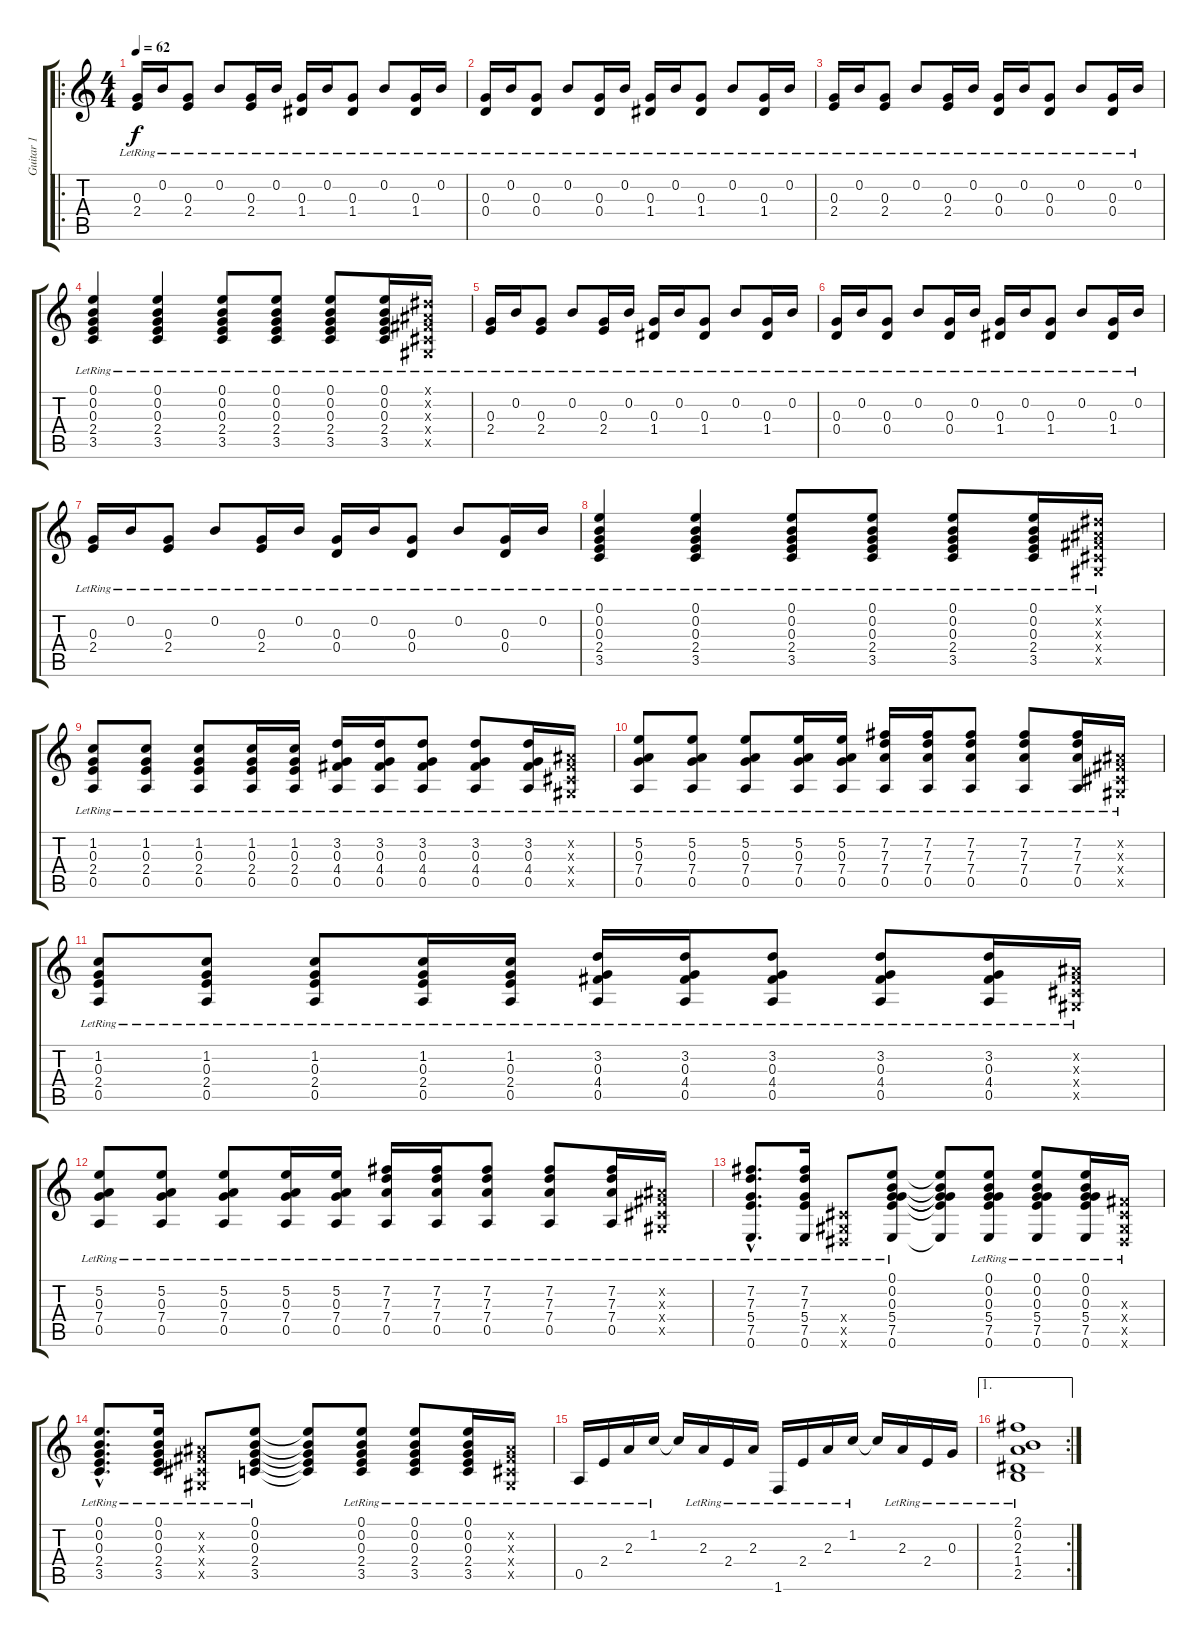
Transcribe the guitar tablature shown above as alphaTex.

\track ("Guitar 1" "Guitar 1") {instrument electricguitarclean}
\staff {score tabs}
\tuning (E4 B3 G3 D3 A2 E2) {hide}
\ro
\ts (4 4)
\tempo 62
\clef g2
\ks c
(0.3{lr} 2.4{lr}).16{dy f instrument electricguitarclean} 0.2{lr}.16 (0.3{lr} 2.4{lr}).8 0.2{lr}.8 (0.3{lr} 2.4{lr}).16 0.2{lr}.16 (0.3{lr} 1.4{lr}).16 0.2{lr}.16 (0.3{lr} 1.4{lr}).8 0.2{lr}.8 (0.3{lr} 1.4{lr}).16 0.2{lr}.16 |
(0.3{lr} 0.4{lr}).16 0.2{lr}.16 (0.3{lr} 0.4{lr}).8 0.2{lr}.8 (0.3{lr} 0.4{lr}).16 0.2{lr}.16 (0.3{lr} 1.4{lr}).16 0.2{lr}.16 (0.3{lr} 1.4{lr}).8 0.2{lr}.8 (0.3{lr} 1.4{lr}).16 0.2{lr}.16 |
(0.3{lr} 2.4{lr}).16 0.2{lr}.16 (0.3{lr} 2.4{lr}).8 0.2{lr}.8 (0.3{lr} 2.4{lr}).16 0.2{lr}.16 (0.3{lr} 0.4{lr}).16 0.2{lr}.16 (0.3{lr} 0.4{lr}).8 0.2{lr}.8 (0.3{lr} 0.4{lr}).16 0.2{lr}.16 |
(0.1{lr} 0.2{lr} 0.3{lr} 2.4{lr} 3.5{lr}).4 (0.1{lr} 0.2{lr} 0.3{lr} 2.4{lr} 3.5{lr}).4 (0.1{lr} 0.2{lr} 0.3{lr} 2.4{lr} 3.5{lr}).8 (0.1{lr} 0.2{lr} 0.3{lr} 2.4{lr} 3.5{lr}).8 (0.1{lr} 0.2{lr} 0.3{lr} 2.4{lr} 3.5{lr}).8 (0.1{lr} 0.2{lr} 0.3{lr} 2.4{lr} 3.5{lr}).16 (-1.1{lr x} -1.2{lr x} -1.3{lr x} -1.4{lr x} -1.5{lr x}).16 |
(0.3{lr} 2.4{lr}).16 0.2{lr}.16 (0.3{lr} 2.4{lr}).8 0.2{lr}.8 (0.3{lr} 2.4{lr}).16 0.2{lr}.16 (0.3{lr} 1.4{lr}).16 0.2{lr}.16 (0.3{lr} 1.4{lr}).8 0.2{lr}.8 (0.3{lr} 1.4{lr}).16 0.2{lr}.16 |
(0.3{lr} 0.4{lr}).16 0.2{lr}.16 (0.3{lr} 0.4{lr}).8 0.2{lr}.8 (0.3{lr} 0.4{lr}).16 0.2{lr}.16 (0.3{lr} 1.4{lr}).16 0.2{lr}.16 (0.3{lr} 1.4{lr}).8 0.2{lr}.8 (0.3{lr} 1.4{lr}).16 0.2{lr}.16 |
(0.3{lr} 2.4{lr}).16 0.2{lr}.16 (0.3{lr} 2.4{lr}).8 0.2{lr}.8 (0.3{lr} 2.4{lr}).16 0.2{lr}.16 (0.3{lr} 0.4{lr}).16 0.2{lr}.16 (0.3{lr} 0.4{lr}).8 0.2{lr}.8 (0.3{lr} 0.4{lr}).16 0.2{lr}.16 |
(0.1{lr} 0.2{lr} 0.3{lr} 2.4{lr} 3.5{lr}).4 (0.1{lr} 0.2{lr} 0.3{lr} 2.4{lr} 3.5{lr}).4 (0.1{lr} 0.2{lr} 0.3{lr} 2.4{lr} 3.5{lr}).8 (0.1{lr} 0.2{lr} 0.3{lr} 2.4{lr} 3.5{lr}).8 (0.1{lr} 0.2{lr} 0.3{lr} 2.4{lr} 3.5{lr}).8 (0.1{lr} 0.2{lr} 0.3{lr} 2.4{lr} 3.5{lr}).16 (-1.1{lr x} -1.2{lr x} -1.3{lr x} -1.4{lr x} -1.5{lr x}).16 |
(1.2{lr} 0.3{lr} 2.4{lr} 0.5{lr}).8 (1.2{lr} 0.3{lr} 2.4{lr} 0.5{lr}).8 (1.2{lr} 0.3{lr} 2.4{lr} 0.5{lr}).8 (1.2{lr} 0.3{lr} 2.4{lr} 0.5{lr}).16 (1.2{lr} 0.3{lr} 2.4{lr} 0.5{lr}).16 (3.2{lr} 0.3{lr} 4.4{lr} 0.5{lr}).16 (3.2{lr} 0.3{lr} 4.4{lr} 0.5{lr}).16 (3.2{lr} 0.3{lr} 4.4{lr} 0.5{lr}).8 (3.2{lr} 0.3{lr} 4.4{lr} 0.5{lr}).8 (3.2{lr} 0.3{lr} 4.4{lr} 0.5{lr}).16 (-1.2{lr x} -1.3{lr x} -1.4{lr x} -1.5{lr x}).16 |
(5.2{lr} 0.3{lr} 7.4{lr} 0.5{lr}).8 (5.2{lr} 0.3{lr} 7.4{lr} 0.5{lr}).8 (5.2{lr} 0.3{lr} 7.4{lr} 0.5{lr}).8 (5.2{lr} 0.3{lr} 7.4{lr} 0.5{lr}).16 (5.2{lr} 0.3{lr} 7.4{lr} 0.5{lr}).16 (7.2{lr} 7.3{lr} 7.4{lr} 0.5{lr}).16 (7.2{lr} 7.3{lr} 7.4{lr} 0.5{lr}).16 (7.2{lr} 7.3{lr} 7.4{lr} 0.5{lr}).8 (7.2{lr} 7.3{lr} 7.4{lr} 0.5{lr}).8 (7.2{lr} 7.3{lr} 7.4{lr} 0.5{lr}).16 (-1.2{lr x} -1.3{lr x} -1.4{lr x} -1.5{lr x}).16 |
(1.2{lr} 0.3{lr} 2.4{lr} 0.5{lr}).8 (1.2{lr} 0.3{lr} 2.4{lr} 0.5{lr}).8 (1.2{lr} 0.3{lr} 2.4{lr} 0.5{lr}).8 (1.2{lr} 0.3{lr} 2.4{lr} 0.5{lr}).16 (1.2{lr} 0.3{lr} 2.4{lr} 0.5{lr}).16 (3.2{lr} 0.3{lr} 4.4{lr} 0.5{lr}).16 (3.2{lr} 0.3{lr} 4.4{lr} 0.5{lr}).16 (3.2{lr} 0.3{lr} 4.4{lr} 0.5{lr}).8 (3.2{lr} 0.3{lr} 4.4{lr} 0.5{lr}).8 (3.2{lr} 0.3{lr} 4.4{lr} 0.5{lr}).16 (-1.2{lr x} -1.3{lr x} -1.4{lr x} -1.5{lr x}).16 |
(5.2{lr} 0.3{lr} 7.4{lr} 0.5{lr}).8 (5.2{lr} 0.3{lr} 7.4{lr} 0.5{lr}).8 (5.2{lr} 0.3{lr} 7.4{lr} 0.5{lr}).8 (5.2{lr} 0.3{lr} 7.4{lr} 0.5{lr}).16 (5.2{lr} 0.3{lr} 7.4{lr} 0.5{lr}).16 (7.2{lr} 7.3{lr} 7.4{lr} 0.5{lr}).16 (7.2{lr} 7.3{lr} 7.4{lr} 0.5{lr}).16 (7.2{lr} 7.3{lr} 7.4{lr} 0.5{lr}).8 (7.2{lr} 7.3{lr} 7.4{lr} 0.5{lr}).8 (7.2{lr} 7.3{lr} 7.4{lr} 0.5{lr}).16 (-1.2{lr x} -1.3{lr x} -1.4{lr x} -1.5{lr x}).16 |
(7.2{hac lr} 7.3{hac lr} 5.4{hac lr} 7.5{hac lr} 0.6{hac lr}).8{d} (7.2{lr} 7.3{lr} 5.4{lr} 7.5{lr} 0.6{lr}).16 (-1.4{lr x} -1.5{lr x} -1.6{lr x}).8 (0.1{lr} 0.2{lr} 0.3{lr} 5.4{lr} 7.5{lr} 0.6{lr}).8 (0.1{t} 0.2{t} 0.3{t} 5.4{t} 7.5{t} 0.6{t}).8 (0.1{lr} 0.2{lr} 0.3{lr} 5.4{lr} 7.5{lr} 0.6{lr}).8 (0.1{lr} 0.2{lr} 0.3{lr} 5.4{lr} 7.5{lr} 0.6{lr}).8 (0.1{lr} 0.2{lr} 0.3{lr} 5.4{lr} 7.5{lr} 0.6{lr}).16 (-1.3{lr x} -1.4{lr x} -1.5{lr x} -1.6{lr x}).16 |
(0.1{hac lr} 0.2{hac lr} 0.3{hac lr} 2.4{hac lr} 3.5{hac lr}).8{d} (0.1{lr} 0.2{lr} 0.3{lr} 2.4{lr} 3.5{lr}).16 (-1.2{lr x} -1.3{lr x} -1.4{lr x} -1.5{lr x}).8 (0.1{lr} 0.2{lr} 0.3{lr} 2.4{lr} 3.5{lr}).8 (0.1{t} 0.2{t} 0.3{t} 2.4{t} 3.5{t}).8 (0.1{lr} 0.2{lr} 0.3{lr} 2.4{lr} 3.5{lr}).8 (0.1{lr} 0.2{lr} 0.3{lr} 2.4{lr} 3.5{lr}).8 (0.1{lr} 0.2{lr} 0.3{lr} 2.4{lr} 3.5{lr}).16 (-1.2{lr x} -1.3{lr x} -1.4{lr x} -1.5{lr x}).16 |
0.5{lr}.16 2.4{lr}.16 2.3{lr}.16 1.2{lr}.16 1.2{t}.16 2.3{lr}.16 2.4{lr}.16 2.3{lr}.16 1.6{lr}.16 2.4{lr}.16 2.3{lr}.16 1.2{lr}.16 1.2{t}.16 2.3{lr}.16 2.4{lr}.16 0.3{lr}.16 |
\ae 1
\rc 2
(2.1{lr} 0.2{lr} 2.3{lr} 1.4{lr} 2.5{lr}).1
